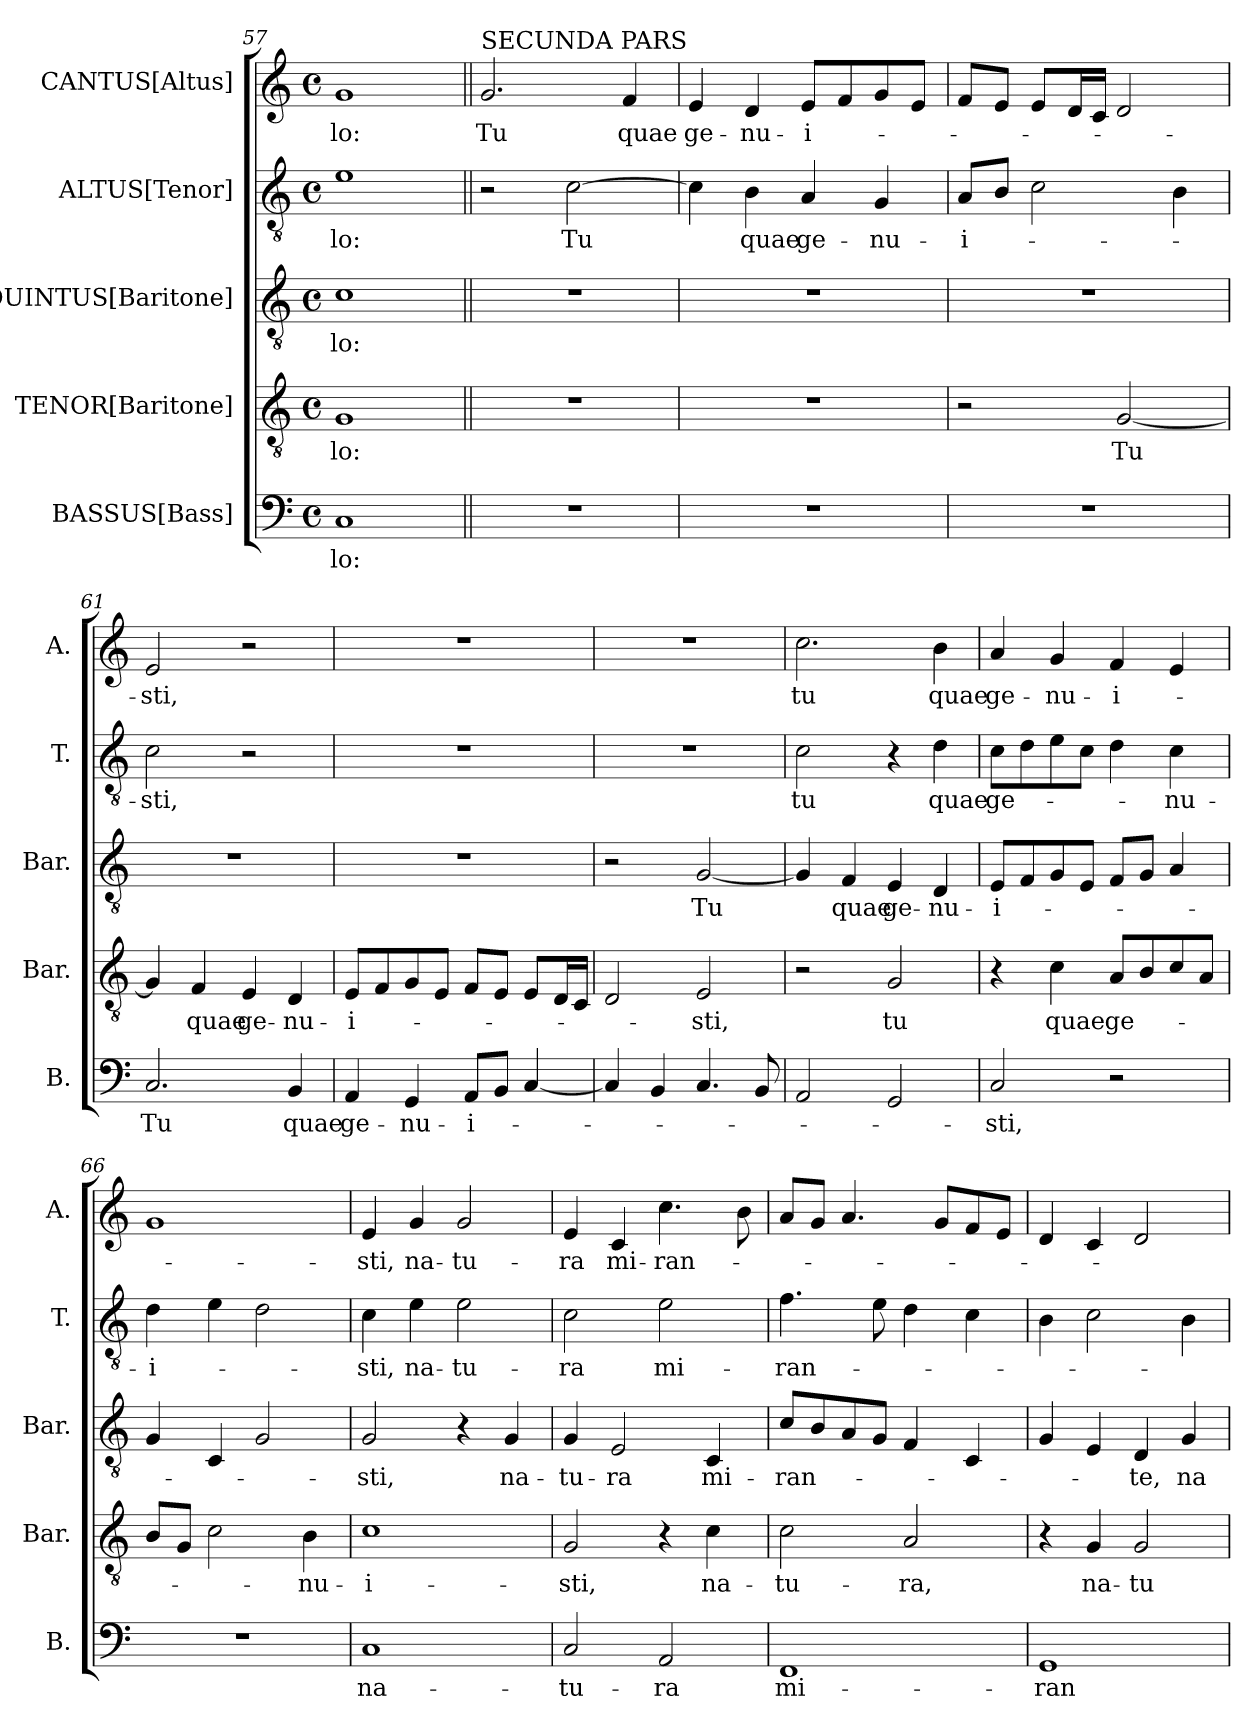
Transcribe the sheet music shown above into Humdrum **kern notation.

**kern	**text	**kern	**text	**kern	**text	**kern	**text	**kern	**text
*part5	*part5	*part4	*part4	*part3	*part3	*part2	*part2	*part1	*part1
*staff5	*staff5	*staff4	*staff4	*staff3	*staff3	*staff2	*staff2	*staff1	*staff1
*I"BASSUS[Bass]	*	*I"TENOR[Baritone]	*	*I"QUINTUS[Baritone]	*	*I"ALTUS[Tenor]	*	*I"CANTUS[Altus]	*
*I'B.	*	*I'Bar.	*	*I'Bar.	*	*I'T.	*	*I'A.	*
*clefF4	*	*clefGv2	*	*clefGv2	*	*clefGv2	*	*clefG2	*
*	*	*ITrd7c12	*	*ITrd7c12	*	*ITrd7c12	*	*	*
*k[]	*	*k[]	*	*k[]	*	*k[]	*	*k[]	*
*C:	*	*C:	*	*C:	*	*C:	*	*C:	*
*M4/4	*	*M4/4	*	*M4/4	*	*M4/4	*	*M4/4	*
*met(c)	*	*met(c)	*	*met(c)	*	*met(c)	*	*met(c)	*
=57	=57	=57	=57	=57	=57	=57	=57	=57	=57
!	!LO:LY:b	!	!LO:LY:b	!	!LO:LY:b	!	!LO:LY:b	!	!LO:LY:b
1C	-lo:	1GG	-lo:	1C	-lo:	1E	-lo:	1g	-lo:
!!LO:LB:g=z
=58||	=58||	=58||	=58||	=58||	=58||	=58||	=58||	=58||	=58||
!	!	!	!	!	!	!	!	!LO:TX:a:t=SECUNDA PARS	!
!	!	!	!	!	!	!	!	!	!LO:LY:b
1r	.	1r	.	1r	.	2r	.	2.g/	Tu
!	!	!	!	!	!	!	!LO:LY:b	!	!
.	.	.	.	.	.	[>2C\	Tu	.	.
!	!	!	!	!	!	!	!	!	!LO:LY:b
.	.	.	.	.	.	.	.	4f/	quae
=59	=59	=59	=59	=59	=59	=59	=59	=59	=59
!	!	!	!	!	!	!	!	!	!LO:LY:b
1r	.	1r	.	1r	.	4C\]	.	4e/	ge-
!	!	!	!	!	!	!	!LO:LY:b	!	!LO:LY:b
.	.	.	.	.	.	4BB\	quae	4d/	-nu-
!	!	!	!	!	!	!	!LO:LY:b	!	!LO:LY:b
.	.	.	.	.	.	4AA/	ge-	8e/L	-i-
.	.	.	.	.	.	.	.	8f/	.
!	!	!	!	!	!	!	!LO:LY:b	!	!
.	.	.	.	.	.	4GG/	-nu-	8g/	.
.	.	.	.	.	.	.	.	8e/J	.
=60	=60	=60	=60	=60	=60	=60	=60	=60	=60
!	!	!	!	!	!	!	!LO:LY:b	!	!
1r	.	2r	.	1r	.	8AA/L	-i-	8f/L	.
.	.	.	.	.	.	8BB/J	.	8e/J	.
.	.	.	.	.	.	2C\	.	8e/L	.
.	.	.	.	.	.	.	.	16d/L	.
.	.	.	.	.	.	.	.	16c/JJ	.
!	!	!	!LO:LY:b	!	!	!	!	!	!
.	.	[<2GG/	Tu	.	.	.	.	2d/	.
.	.	.	.	.	.	4BB\	.	.	.
=61	=61	=61	=61	=61	=61	=61	=61	=61	=61
!	!LO:LY:b	!	!	!	!	!	!LO:LY:b	!	!LO:LY:b
2.C/	Tu	4GG/]	.	1r	.	2C\	-sti,	2e/	-sti,
!	!	!	!LO:LY:b	!	!	!	!	!	!
.	.	4FF/	quae	.	.	.	.	.	.
!	!	!	!LO:LY:b	!	!	!	!	!	!
.	.	4EE/	ge-	.	.	2r	.	2r	.
!	!LO:LY:b	!	!LO:LY:b	!	!	!	!	!	!
4BB/	quae	4DD/	-nu-	.	.	.	.	.	.
=62	=62	=62	=62	=62	=62	=62	=62	=62	=62
!	!LO:LY:b	!	!LO:LY:b	!	!	!	!	!	!
4AA/	ge-	8EE/L	-i-	1r	.	1r	.	1r	.
.	.	8FF/	.	.	.	.	.	.	.
!	!LO:LY:b	!	!	!	!	!	!	!	!
4GG/	-nu-	8GG/	.	.	.	.	.	.	.
.	.	8EE/J	.	.	.	.	.	.	.
!	!LO:LY:b	!	!	!	!	!	!	!	!
8AA/L	-i-	8FF/L	.	.	.	.	.	.	.
8BB/J	.	8EE/J	.	.	.	.	.	.	.
[<4C/	.	8EE/L	.	.	.	.	.	.	.
.	.	16DD/L	.	.	.	.	.	.	.
.	.	16CC/JJ	.	.	.	.	.	.	.
=63	=63	=63	=63	=63	=63	=63	=63	=63	=63
4C/]	.	2DD/	.	2r	.	1r	.	1r	.
4BB/	.	.	.	.	.	.	.	.	.
!	!	!	!LO:LY:b	!	!LO:LY:b	!	!	!	!
4.C/	.	2EE/	-sti,	[<2GG/	Tu	.	.	.	.
8BB/	.	.	.	.	.	.	.	.	.
=64	=64	=64	=64	=64	=64	=64	=64	=64	=64
!	!	!	!	!	!	!	!LO:LY:b	!	!LO:LY:b
2AA/	.	2r	.	4GG/]	.	2C\	tu	2.cc\	tu
!	!	!	!	!	!LO:LY:b	!	!	!	!
.	.	.	.	4FF/	quae	.	.	.	.
!	!	!	!LO:LY:b	!	!LO:LY:b	!	!	!	!
2GG/	.	2GG/	tu	4EE/	ge-	4r	.	.	.
!	!	!	!	!	!LO:LY:b	!	!LO:LY:b	!	!LO:LY:b
.	.	.	.	4DD/	-nu-	4D\	quae	4b\	quae
!!LO:PB:g=z
=65	=65	=65	=65	=65	=65	=65	=65	=65	=65
!	!LO:LY:b	!	!	!	!LO:LY:b	!	!LO:LY:b	!	!LO:LY:b
2C/	-sti,	4r	.	8EE/L	-i-	8C\L	ge-	4a/	ge-
.	.	.	.	8FF/	.	8D\	.	.	.
!	!	!	!LO:LY:b	!	!	!	!	!	!LO:LY:b
.	.	4C\	quae	8GG/	.	8E\	.	4g/	-nu-
.	.	.	.	8EE/J	.	8C\J	.	.	.
!	!	!	!LO:LY:b	!	!	!	!	!	!LO:LY:b
2r	.	8AA/L	ge-	8FF/L	.	4D\	.	4f/	-i-
.	.	8BB/	.	8GG/J	.	.	.	.	.
!	!	!	!	!	!	!	!LO:LY:b	!	!
.	.	8C/	.	4AA/	.	4C\	-nu-	4e/	.
.	.	8AA/J	.	.	.	.	.	.	.
=66	=66	=66	=66	=66	=66	=66	=66	=66	=66
!	!	!	!	!	!	!	!LO:LY:b	!	!
1r	.	8BB/L	.	4GG/	.	4D\	-i-	1g	.
.	.	8GG/J	.	.	.	.	.	.	.
.	.	2C\	.	4CC/	.	4E\	.	.	.
.	.	.	.	2GG/	.	2D\	.	.	.
!	!	!	!LO:LY:b	!	!	!	!	!	!
.	.	4BB\	-nu-	.	.	.	.	.	.
=67	=67	=67	=67	=67	=67	=67	=67	=67	=67
!	!LO:LY:b	!	!LO:LY:b	!	!LO:LY:b	!	!LO:LY:b	!	!LO:LY:b
1C	na-	1C	-i-	2GG/	-sti,	4C\	-sti,	4e/	-sti,
!	!	!	!	!	!	!	!LO:LY:b	!	!LO:LY:b
.	.	.	.	.	.	4E\	na-	4g/	na-
!	!	!	!	!	!	!	!LO:LY:b	!	!LO:LY:b
.	.	.	.	4r	.	2E\	-tu-	2g/	-tu-
!	!	!	!	!	!LO:LY:b	!	!	!	!
.	.	.	.	4GG/	na-	.	.	.	.
=68	=68	=68	=68	=68	=68	=68	=68	=68	=68
!	!LO:LY:b	!	!LO:LY:b	!	!LO:LY:b	!	!LO:LY:b	!	!LO:LY:b
2C/	-tu-	2GG/	-sti,	4GG/	-tu-	2C\	-ra	4e/	-ra
!	!	!	!	!	!LO:LY:b	!	!	!	!LO:LY:b
.	.	.	.	2EE/	-ra	.	.	4c/	mi-
!	!LO:LY:b	!	!	!	!	!	!LO:LY:b	!	!LO:LY:b
2AA/	-ra	4r	.	.	.	2E\	mi-	4.cc\	-ran-
!	!	!	!LO:LY:b	!	!LO:LY:b	!	!	!	!
.	.	4C\	na-	4CC/	mi-	.	.	.	.
.	.	.	.	.	.	.	.	8b\	.
=69	=69	=69	=69	=69	=69	=69	=69	=69	=69
!	!LO:LY:b	!	!LO:LY:b	!	!LO:LY:b	!	!LO:LY:b	!	!
1FF	mi-	2C\	-tu-	8C/L	-ran-	4.F\	-ran-	8a/L	.
.	.	.	.	8BB/	.	.	.	8g/J	.
.	.	.	.	8AA/	.	.	.	4.a/	.
.	.	.	.	8GG/J	.	8E\	.	.	.
!	!	!	!LO:LY:b	!	!	!	!	!	!
.	.	2AA/	-ra,	4FF/	.	4D\	.	.	.
.	.	.	.	.	.	.	.	8g/L	.
.	.	.	.	4CC/	.	4C\	.	8f/	.
.	.	.	.	.	.	.	.	8e/J	.
=70	=70	=70	=70	=70	=70	=70	=70	=70	=70
!	!LO:LY:b	!	!	!	!	!	!	!	!
1GG	-ran-	4r	.	4GG/	.	4BB\	.	4d/	.
!	!	!	!LO:LY:b	!	!	!	!	!	!
.	.	4GG/	na-	4EE/	.	2C\	.	4c/	.
!	!	!	!LO:LY:b	!	!LO:LY:b	!	!	!	!
.	.	2GG/	-tu-	4DD/	-te,	.	.	2d/	.
!	!	!	!	!	!LO:LY:b	!	!	!	!
.	.	.	.	4GG/	na-	4BB\	.	.	.
=	=	=	=	=	=	=	=	=	=
*-	*-	*-	*-	*-	*-	*-	*-	*-	*-
